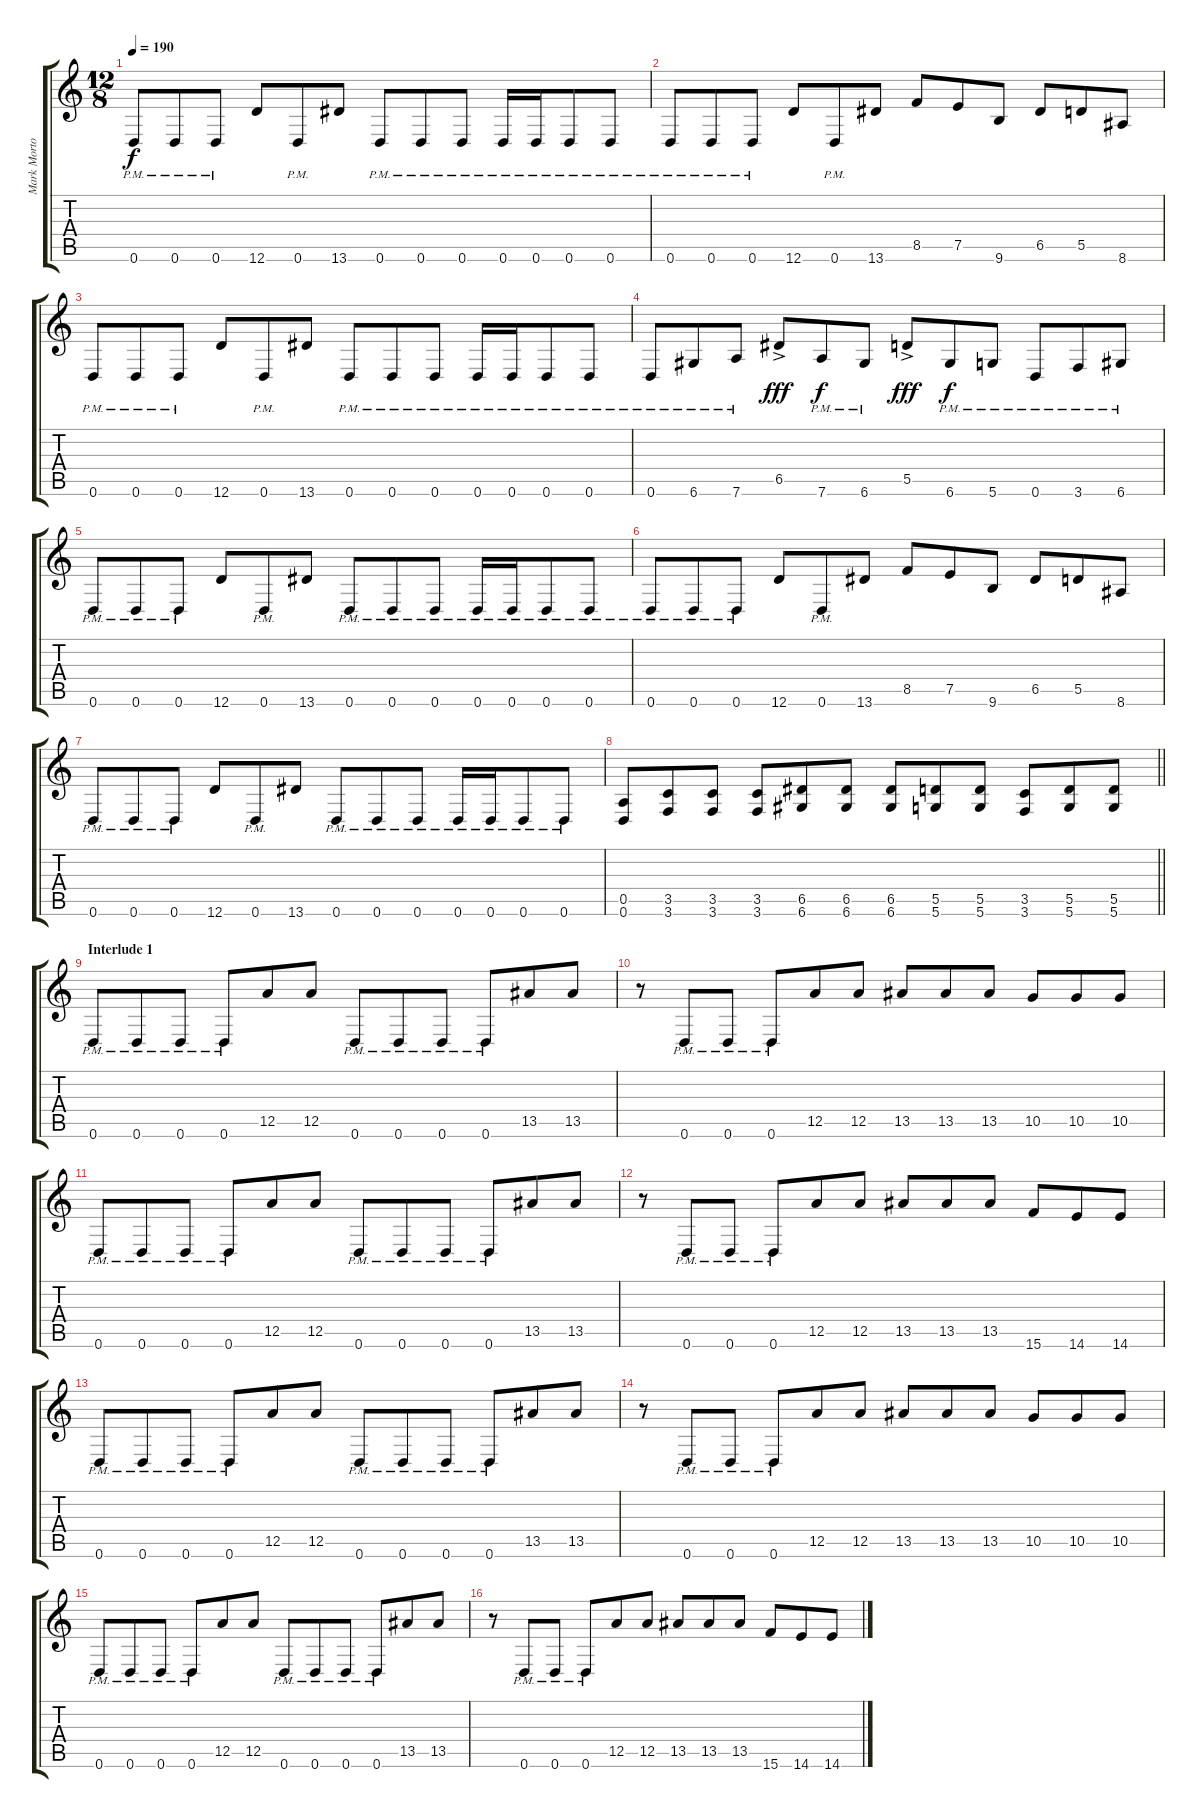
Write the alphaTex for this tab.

\track ("Mark Morton - Rhythm" "Mark Morto") {instrument distortionguitar}
\staff {score tabs}
\tuning (E4 B3 G3 D3 A2 D2) {hide}
\ts (12 8)
\tempo 190
\clef g2
\ks c
0.6{pm}.8{dy f} 0.6{pm}.8 0.6{pm}.8 12.6.8 0.6{pm}.8 13.6.8 0.6{pm}.8 0.6{pm}.8 0.6{pm}.8 0.6{pm}.16 0.6{pm}.16 0.6{pm}.8 0.6{pm}.8 |
0.6{pm}.8 0.6{pm}.8 0.6{pm}.8 12.6.8 0.6{pm}.8 13.6.8 8.5.8 7.5.8 9.6.8 6.5.8 5.5.8 8.6.8 |
0.6{pm}.8 0.6{pm}.8 0.6{pm}.8 12.6.8 0.6{pm}.8 13.6.8 0.6{pm}.8 0.6{pm}.8 0.6{pm}.8 0.6{pm}.16 0.6{pm}.16 0.6{pm}.8 0.6{pm}.8 |
0.6{pm}.8 6.6{pm}.8 7.6{pm}.8 6.5{ac}.8{dy fff} 7.6{pm}.8{dy f} 6.6{pm}.8 5.5{ac}.8{dy fff} 6.6{pm}.8{dy f} 5.6{pm}.8 0.6{pm}.8 3.6{pm}.8 6.6{pm}.8 |
0.6{pm}.8 0.6{pm}.8 0.6{pm}.8 12.6.8 0.6{pm}.8 13.6.8 0.6{pm}.8 0.6{pm}.8 0.6{pm}.8 0.6{pm}.16 0.6{pm}.16 0.6{pm}.8 0.6{pm}.8 |
0.6{pm}.8 0.6{pm}.8 0.6{pm}.8 12.6.8 0.6{pm}.8 13.6.8 8.5.8 7.5.8 9.6.8 6.5.8 5.5.8 8.6.8 |
0.6{pm}.8 0.6{pm}.8 0.6{pm}.8 12.6.8 0.6{pm}.8 13.6.8 0.6{pm}.8 0.6{pm}.8 0.6{pm}.8 0.6{pm}.16 0.6{pm}.16 0.6{pm}.8 0.6{pm}.8 |
\barLineRight lightlight
(0.5 0.6).8 (3.5 3.6).8 (3.5 3.6).8 (3.5 3.6).8 (6.5 6.6).8 (6.5 6.6).8 (6.5 6.6).8 (5.5 5.6).8 (5.5 5.6).8 (3.5 3.6).8 (5.5 5.6).8 (5.5 5.6).8 |
\section ("" "Interlude 1")
0.6{pm}.8 0.6{pm}.8 0.6{pm}.8 0.6{pm}.8 12.5.8 12.5.8 0.6{pm}.8 0.6{pm}.8 0.6{pm}.8 0.6{pm}.8 13.5.8 13.5.8 |
r.8 0.6{pm}.8 0.6{pm}.8 0.6{pm}.8 12.5.8 12.5.8 13.5.8 13.5.8 13.5.8 10.5.8 10.5.8 10.5.8 |
0.6{pm}.8 0.6{pm}.8 0.6{pm}.8 0.6{pm}.8 12.5.8 12.5.8 0.6{pm}.8 0.6{pm}.8 0.6{pm}.8 0.6{pm}.8 13.5.8 13.5.8 |
r.8 0.6{pm}.8 0.6{pm}.8 0.6{pm}.8 12.5.8 12.5.8 13.5.8 13.5.8 13.5.8 15.6.8 14.6.8 14.6.8 |
0.6{pm}.8 0.6{pm}.8 0.6{pm}.8 0.6{pm}.8 12.5.8 12.5.8 0.6{pm}.8 0.6{pm}.8 0.6{pm}.8 0.6{pm}.8 13.5.8 13.5.8 |
r.8 0.6{pm}.8 0.6{pm}.8 0.6{pm}.8 12.5.8 12.5.8 13.5.8 13.5.8 13.5.8 10.5.8 10.5.8 10.5.8 |
0.6{pm}.8 0.6{pm}.8 0.6{pm}.8 0.6{pm}.8 12.5.8 12.5.8 0.6{pm}.8 0.6{pm}.8 0.6{pm}.8 0.6{pm}.8 13.5.8 13.5.8 |
r.8 0.6{pm}.8 0.6{pm}.8 0.6{pm}.8 12.5.8 12.5.8 13.5.8 13.5.8 13.5.8 15.6.8 14.6.8 14.6.8
